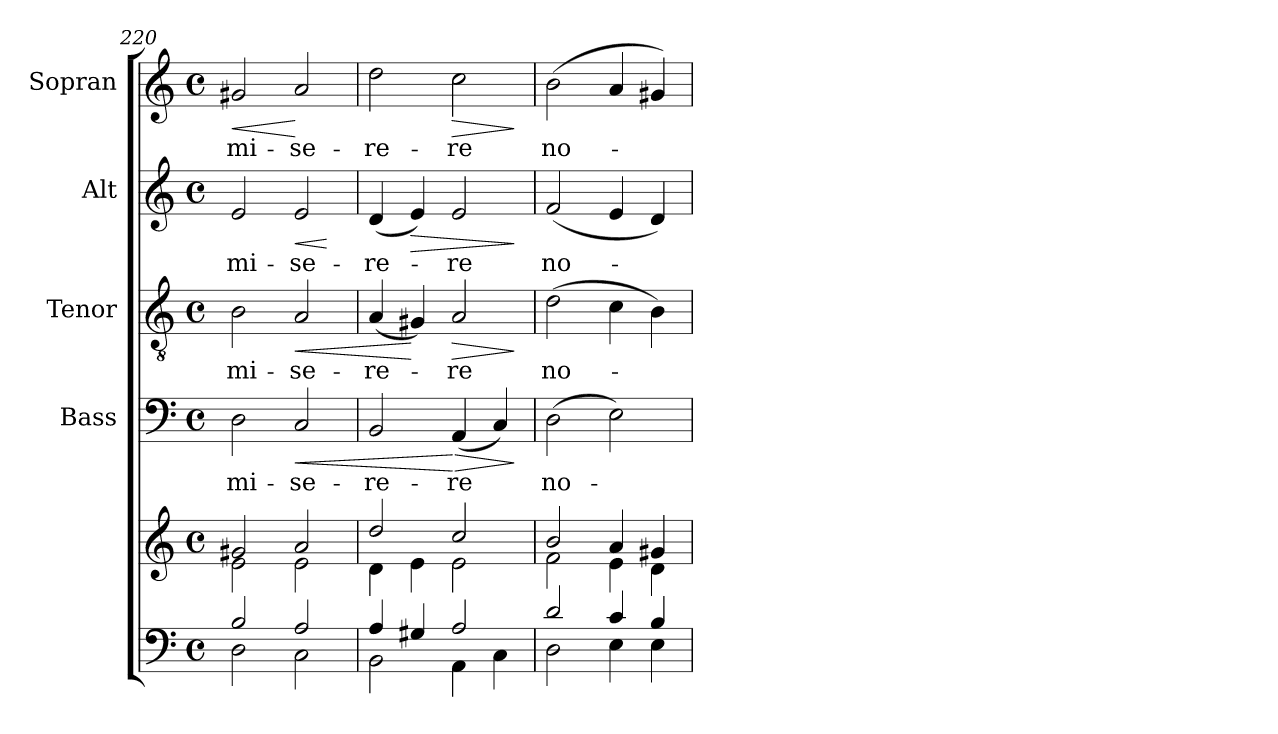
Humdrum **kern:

**kern	**kern	**kern	**text	**dynam	**kern	**text	**dynam	**kern	**text	**dynam	**kern	**text	**dynam
*part5	*part5	*part4	*part4	*part4	*part3	*part3	*part3	*part2	*part2	*part2	*part1	*part1	*part1
*staff6	*staff5	*staff4	*staff4	*staff4	*staff3	*staff3	*staff3	*staff2	*staff2	*staff2	*staff1	*staff1	*staff1
*	*	*I"Bass	*	*	*I"Tenor	*	*	*I"Alt	*	*	*I"Sopran	*	*
*	*	*I'B.	*	*	*I'T.	*	*	*I'A.	*	*	*I'S.	*	*
*clefF4	*clefG2	*clefF4	*	*	*clefGv2	*	*	*clefG2	*	*	*clefG2	*	*
*k[]	*k[]	*k[]	*	*	*k[]	*	*	*k[]	*	*	*k[]	*	*
*C:	*C:	*C:	*	*	*C:	*	*	*C:	*	*	*C:	*	*
*M4/4	*M4/4	*M4/4	*	*	*M4/4	*	*	*M4/4	*	*	*M4/4	*	*
*met(c)	*met(c)	*met(c)	*	*	*met(c)	*	*	*met(c)	*	*	*met(c)	*	*
=220	=220	=220	=220	=220	=220	=220	=220	=220	=220	=220	=220	=220	=220
*^	*^	*	*	*	*	*	*	*	*	*	*	*	*
!	!	!	!	!	!LO:LY:b	!	!	!LO:LY:b	!	!	!LO:LY:b	!	!	!LO:LY:b	!LO:HP:b
2B/	2D\	2g#X/	2e\	2D\	mi-	.	2B\	mi-	.	2e/	mi-	.	2g#X/	mi-	<
!	!	!	!	!	!LO:LY:b	!LO:HP:b	!	!LO:LY:b	!LO:HP:b	!	!LO:LY:b	!LO:HP:b	!	!LO:LY:b	!
2A/	2C\	2a/	2e\	2C/	-se-	<	2A/	-se-	<	2e/	-se-	<	2a/	-se-	[
*v	*v	*	*	*	*	*	*	*	*	*	*	*	*	*	*
*	*v	*v	*	*	*	*	*	*	*	*	*	*	*	*
.	.	.	.	.	.	.	.	.	.	[	.	.	.
!!LO:LB:g=z
=221	=221	=221	=221	=221	=221	=221	=221	=221	=221	=221	=221	=221	=221
*^	*^	*	*	*	*	*	*	*	*	*	*	*	*
!	!	!	!	!	!LO:LY:b	!	!	!LO:LY:b	!	!	!LO:LY:b	!	!	!LO:LY:b	!
4A/	2BB\	2dd/	4d\	2BB/	-re-	.	(<4A/	-re-	.	(<4d/	-re-	.	2dd\	-re-	.
!	!	!	!	!	!	!	!	!	!	!	!	!LO:HP:b	!	!	!
4G#X/	.	.	4e\	.	.	.	4G#X/)	.	[	4e/)	.	>	.	.	.
!	!	!	!	!	!LO:LY:b	!LO:HP:n=1:b	!	!LO:LY:b	!LO:HP:b	!	!LO:LY:b	!	!	!LO:LY:b	!LO:HP:b
2A/	4AA\	2cc/	2e\	(<4AA/	-re	[ >	2A/	-re	>	2e/	-re	.	2cc\	-re	>
.	4C\	.	.	4C/)	.	.	.	.	.	.	.	.	.	.	.
*v	*v	*	*	*	*	*	*	*	*	*	*	*	*	*	*
*	*v	*v	*	*	*	*	*	*	*	*	*	*	*	*
.	.	.	.	]	.	.	]	.	.	]	.	.	]
=222	=222	=222	=222	=222	=222	=222	=222	=222	=222	=222	=222	=222	=222
*^	*^	*	*	*	*	*	*	*	*	*	*	*	*
!	!	!	!	!	!LO:LY:b	!	!	!LO:LY:b	!	!	!LO:LY:b	!	!	!LO:LY:b	!
2d/	2D\	2b/	2f\	(>2D\	no-	.	(>2d\	no-	.	(<2f/	no-	.	(>2b\	no-	.
4c/	4E\	4a/	4e\	2E\)	.	.	4c\	.	.	4e/	.	.	4a/	.	.
4B/	4E\	4g#X/	4d\	.	.	.	4B\)	.	.	4d/)	.	.	4g#X/)	.	.
*v	*v	*	*	*	*	*	*	*	*	*	*	*	*	*	*
*	*v	*v	*	*	*	*	*	*	*	*	*	*	*	*
=	=	=	=	=	=	=	=	=	=	=	=	=	=
*-	*-	*-	*-	*-	*-	*-	*-	*-	*-	*-	*-	*-	*-
